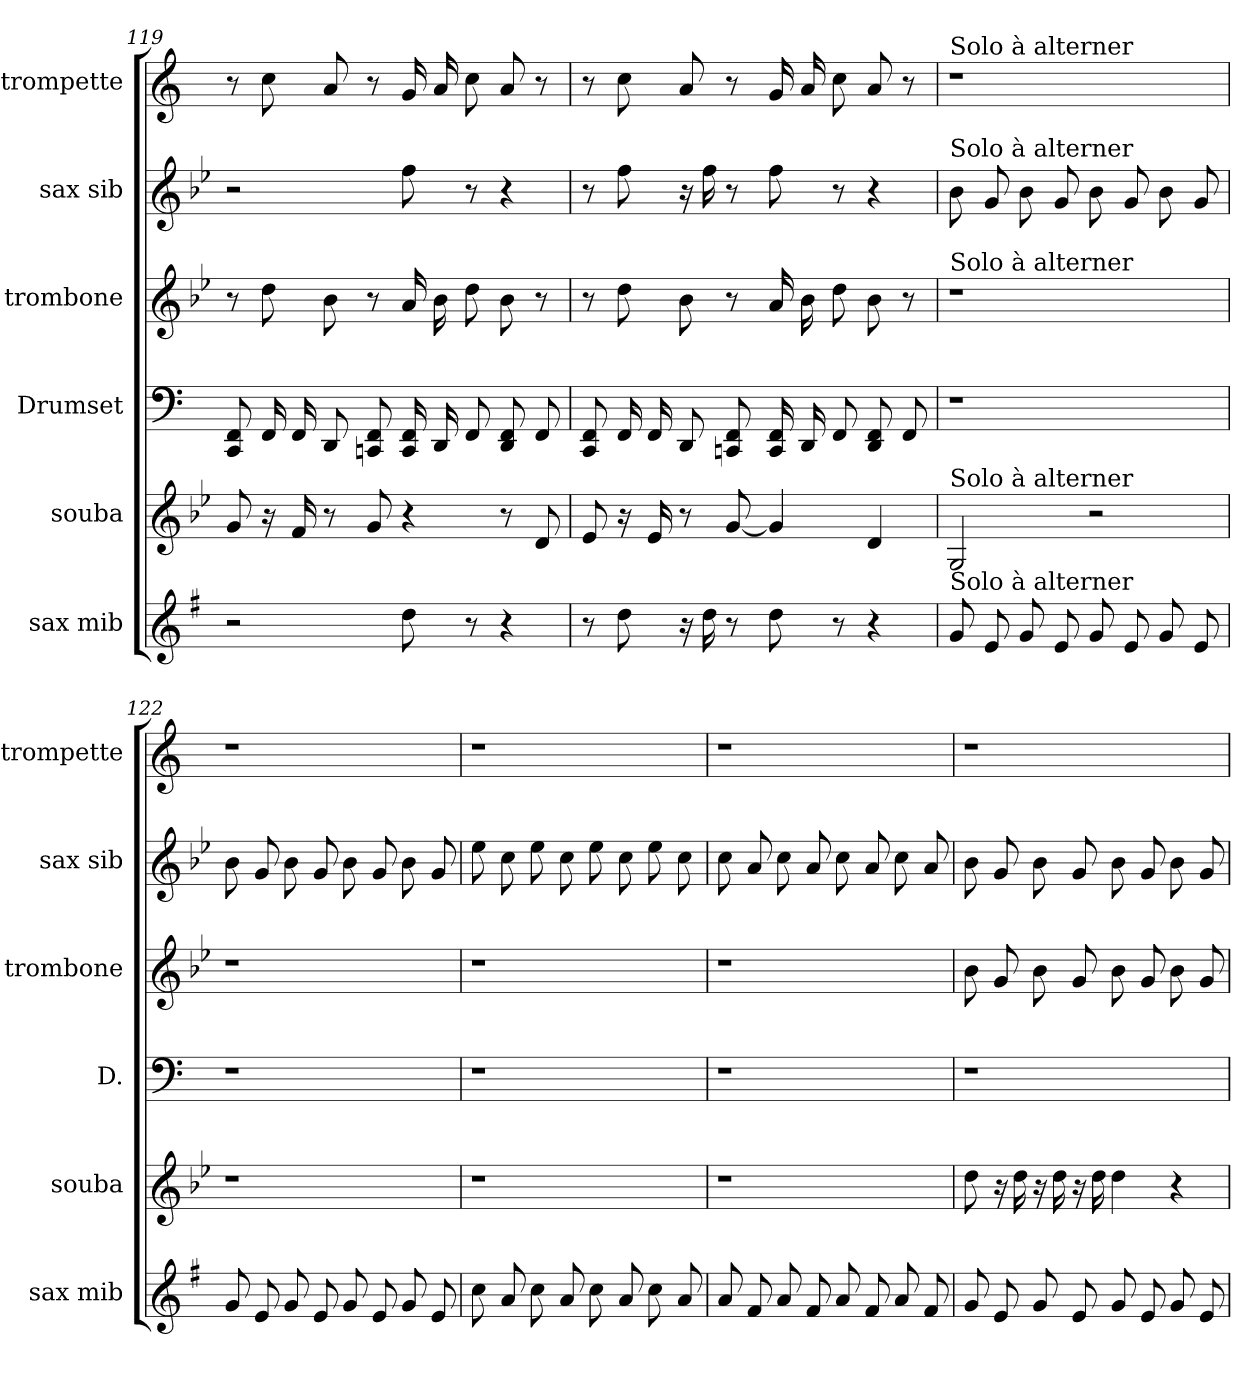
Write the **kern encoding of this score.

**kern	**kern	**kern	**kern	**kern	**kern
*part6	*part5	*part4	*part3	*part2	*part1
*staff6	*staff5	*staff4	*staff3	*staff2	*staff1
*I"sax mib	*I"souba	*I"Drumset	*I"trombone	*I"sax sib	*I"trompette
*I'sax mib	*I'souba	*I'D.	*I'trombone	*I'sax sib	*I'trompette
*clefG2	*clefG2	*clefF4	*clefG2	*clefG2	*clefG2
*ITrd-2c-3	*ITrd15c26	*	*ITrd8c14	*ITrd8c14	*ITrd1c2
*k[b-e-]	*k[b-e-]	*k[]	*k[b-e-]	*k[b-e-]	*k[b-e-]
=119	=119	=119	=119	=119	=119
2r	8GG	8CC 8FF	8r	2r	8r
.	16r	16FF	8d	.	8b-
.	16FF	16FF	.	.	.
.	8r	8DD	8B-	.	8g
.	8GG	8CCn 8FF	8r	.	8r
8ff	4r	16CC 16FF	16A	8f	16f
.	.	16DD	16B-	.	16g
8r	.	8FF	8d	8r	8b-
4r	8r	8DD 8FF	8B-	4r	8g
.	8DD	8FF	8r	.	8r
=120	=120	=120	=120	=120	=120
8r	8EE-	8CC 8FF	8r	8r	8r
8ff	16r	16FF	8d	8f	8b-
.	16EE-	16FF	.	.	.
16r	8r	8DD	8B-	16r	8g
16ff	.	.	.	16f	.
8r	[8GG	8CCn 8FF	8r	8r	8r
8ff	4GG]	16CC 16FF	16A	8f	16f
.	.	16DD	16B-	.	16g
8r	.	8FF	8d	8r	8b-
4r	4DD	8DD 8FF	8B-	4r	8g
.	.	8FF	8r	.	8r
=121	=121	=121	=121	=121	=121
!	!	!	!	!	!LO:TX:t=Solo à alterner
!	!	!	!	!LO:TX:t=Solo à alterner	!
!	!	!	!LO:TX:t=Solo à alterner	!	!
!	!LO:TX:t=Solo à alterner	!	!	!	!
!LO:TX:t=Solo à alterner	!	!	!	!	!
8b-	2GGG	1r	1r	8B-	1r
8g	.	.	.	8G	.
8b-	.	.	.	8B-	.
8g	.	.	.	8G	.
8b-	2r	.	.	8B-	.
8g	.	.	.	8G	.
8b-	.	.	.	8B-	.
8g	.	.	.	8G	.
=122	=122	=122	=122	=122	=122
8b-	1r	1r	1r	8B-	1r
8g	.	.	.	8G	.
8b-	.	.	.	8B-	.
8g	.	.	.	8G	.
8b-	.	.	.	8B-	.
8g	.	.	.	8G	.
8b-	.	.	.	8B-	.
8g	.	.	.	8G	.
=123	=123	=123	=123	=123	=123
8ee-	1r	1r	1r	8e-	1r
8cc	.	.	.	8c	.
8ee-	.	.	.	8e-	.
8cc	.	.	.	8c	.
8ee-	.	.	.	8e-	.
8cc	.	.	.	8c	.
8ee-	.	.	.	8e-	.
8cc	.	.	.	8c	.
=124	=124	=124	=124	=124	=124
8cc	1r	1r	1r	8c	1r
8a	.	.	.	8A	.
8cc	.	.	.	8c	.
8a	.	.	.	8A	.
8cc	.	.	.	8c	.
8a	.	.	.	8A	.
8cc	.	.	.	8c	.
8a	.	.	.	8A	.
=125	=125	=125	=125	=125	=125
8b-	8D	1r	8B-	8B-	1r
8g	16r	.	8G	8G	.
.	16D	.	.	.	.
8b-	16r	.	8B-	8B-	.
.	16D	.	.	.	.
8g	16r	.	8G	8G	.
.	16D	.	.	.	.
8b-	4D	.	8B-	8B-	.
8g	.	.	8G	8G	.
8b-	4r	.	8B-	8B-	.
8g	.	.	8G	8G	.
=	=	=	=	=	=
*-	*-	*-	*-	*-	*-
